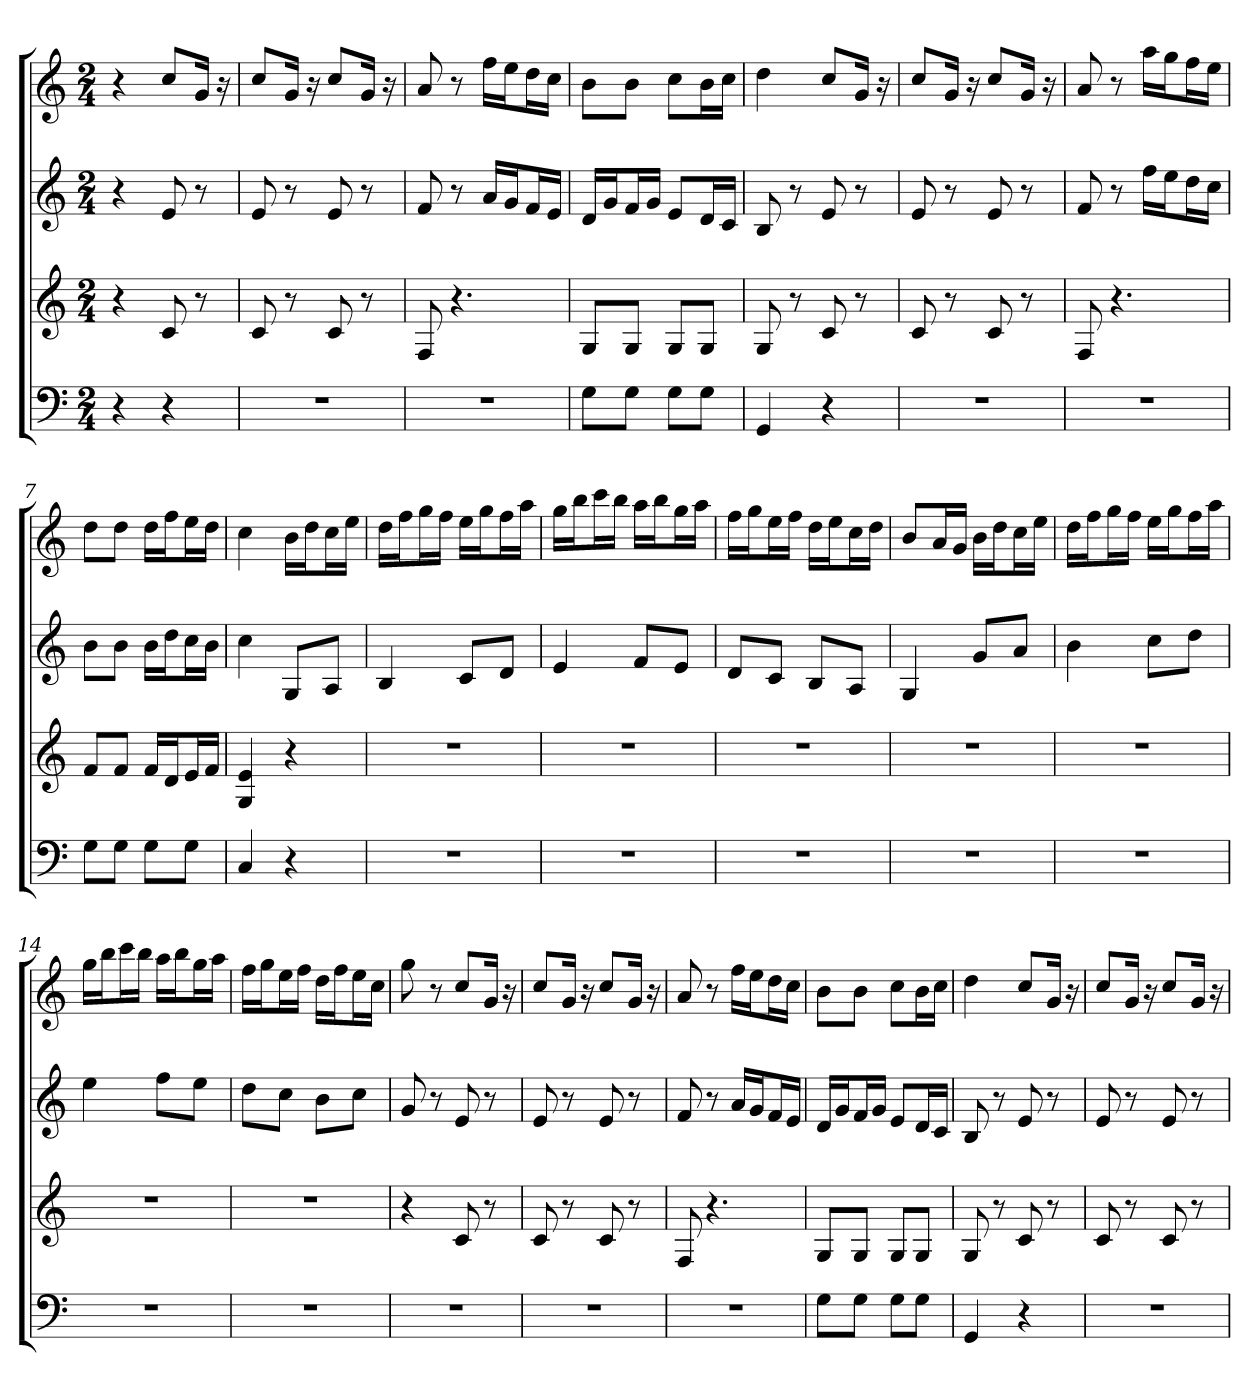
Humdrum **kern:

**kern	**kern	**kern	**kern
*part4	*part3	*part2	*part1
*staff4	*staff3	*staff2	*staff1
*k[]	*k[]	*k[]	*k[]
*C:	*C:	*C:	*C:
*M2/4	*M2/4	*M2/4	*M2/4
=	=	=	=
4r	4r	4r	4r
4r	8c	8e	8ccL
.	8r	8r	16gJk
.	.	.	16r
=1	=1	=1	=1
2r	8c	8e	8ccL
.	8r	8r	16gJk
.	.	.	16r
.	8c	8e	8ccL
.	8r	8r	16gJk
.	.	.	16r
=2	=2	=2	=2
2r	8F	8f	8a
.	4.r	8r	8r
.	.	16aLL	16ffLL
.	.	16gJ	16eeJ
.	.	16fL	16ddL
.	.	16eJJ	16ccJJ
=3	=3	=3	=3
8GL	8GL	16dLL	8bL
.	.	16gJ	.
8GJ	8GJ	16fL	8bJ
.	.	16gJJ	.
8GL	8GL	8eL	8ccL
8GJ	8GJ	16dL	16bL
.	.	16cJJ	16ccJJ
=4	=4	=4	=4
4GG	8G	8B	4dd
.	8r	8r	.
4r	8c	8e	8ccL
.	8r	8r	16gJk
.	.	.	16r
=5	=5	=5	=5
2r	8c	8e	8ccL
.	8r	8r	16gJk
.	.	.	16r
.	8c	8e	8ccL
.	8r	8r	16gJk
.	.	.	16r
=6	=6	=6	=6
2r	8F	8f	8a
.	4.r	8r	8r
.	.	16ffLL	16aaLL
.	.	16eeJ	16ggJ
.	.	16ddL	16ffL
.	.	16ccJJ	16eeJJ
=7	=7	=7	=7
8GL	8fL	8bL	8ddL
8GJ	8fJ	8bJ	8ddJ
8GL	16fLL	16bLL	16ddLL
.	16dJ	16ddJ	16ffJ
8GJ	16eL	16ccL	16eeL
.	16fJJ	16bJJ	16ddJJ
=8	=8	=8	=8
4C	4G 4e	4cc	4cc
4r	4r	8GL	16bLL
.	.	.	16ddJ
.	.	8AJ	16ccL
.	.	.	16eeJJ
=9	=9	=9	=9
2r	2r	4B	16ddLL
.	.	.	16ffJ
.	.	.	16ggL
.	.	.	16ffJJ
.	.	8cL	16eeLL
.	.	.	16ggJ
.	.	8dJ	16ffL
.	.	.	16aaJJ
=10	=10	=10	=10
2r	2r	4e	16ggLL
.	.	.	16bbJ
.	.	.	16cccL
.	.	.	16bbJJ
.	.	8fL	16aaLL
.	.	.	16bbJ
.	.	8eJ	16ggL
.	.	.	16aaJJ
=11	=11	=11	=11
2r	2r	8dL	16ffLL
.	.	.	16ggJ
.	.	8cJ	16eeL
.	.	.	16ffJJ
.	.	8BL	16ddLL
.	.	.	16eeJ
.	.	8AJ	16ccL
.	.	.	16ddJJ
=12	=12	=12	=12
2r	2r	4G	8bL
.	.	.	16aL
.	.	.	16gJJ
.	.	8gL	16bLL
.	.	.	16ddJ
.	.	8aJ	16ccL
.	.	.	16eeJJ
=13	=13	=13	=13
2r	2r	4b	16ddLL
.	.	.	16ffJ
.	.	.	16ggL
.	.	.	16ffJJ
.	.	8ccL	16eeLL
.	.	.	16ggJ
.	.	8ddJ	16ffL
.	.	.	16aaJJ
=14	=14	=14	=14
2r	2r	4ee	16ggLL
.	.	.	16bbJ
.	.	.	16cccL
.	.	.	16bbJJ
.	.	8ffL	16aaLL
.	.	.	16bbJ
.	.	8eeJ	16ggL
.	.	.	16aaJJ
=15	=15	=15	=15
2r	2r	8ddL	16ffLL
.	.	.	16ggJ
.	.	8ccJ	16eeL
.	.	.	16ffJJ
.	.	8bL	16ddLL
.	.	.	16ffJ
.	.	8ccJ	16eeL
.	.	.	16ccJJ
=16	=16	=16	=16
2r	4r	8g	8gg
.	.	8r	8r
.	8c	8e	8ccL
.	8r	8r	16gJk
.	.	.	16r
=17	=17	=17	=17
2r	8c	8e	8ccL
.	8r	8r	16gJk
.	.	.	16r
.	8c	8e	8ccL
.	8r	8r	16gJk
.	.	.	16r
=18	=18	=18	=18
2r	8F	8f	8a
.	4.r	8r	8r
.	.	16aLL	16ffLL
.	.	16gJ	16eeJ
.	.	16fL	16ddL
.	.	16eJJ	16ccJJ
=19	=19	=19	=19
8GL	8GL	16dLL	8bL
.	.	16gJ	.
8GJ	8GJ	16fL	8bJ
.	.	16gJJ	.
8GL	8GL	8eL	8ccL
8GJ	8GJ	16dL	16bL
.	.	16cJJ	16ccJJ
=20	=20	=20	=20
4GG	8G	8B	4dd
.	8r	8r	.
4r	8c	8e	8ccL
.	8r	8r	16gJk
.	.	.	16r
=21	=21	=21	=21
2r	8c	8e	8ccL
.	8r	8r	16gJk
.	.	.	16r
.	8c	8e	8ccL
.	8r	8r	16gJk
.	.	.	16r
=	=	=	=
*-	*-	*-	*-
